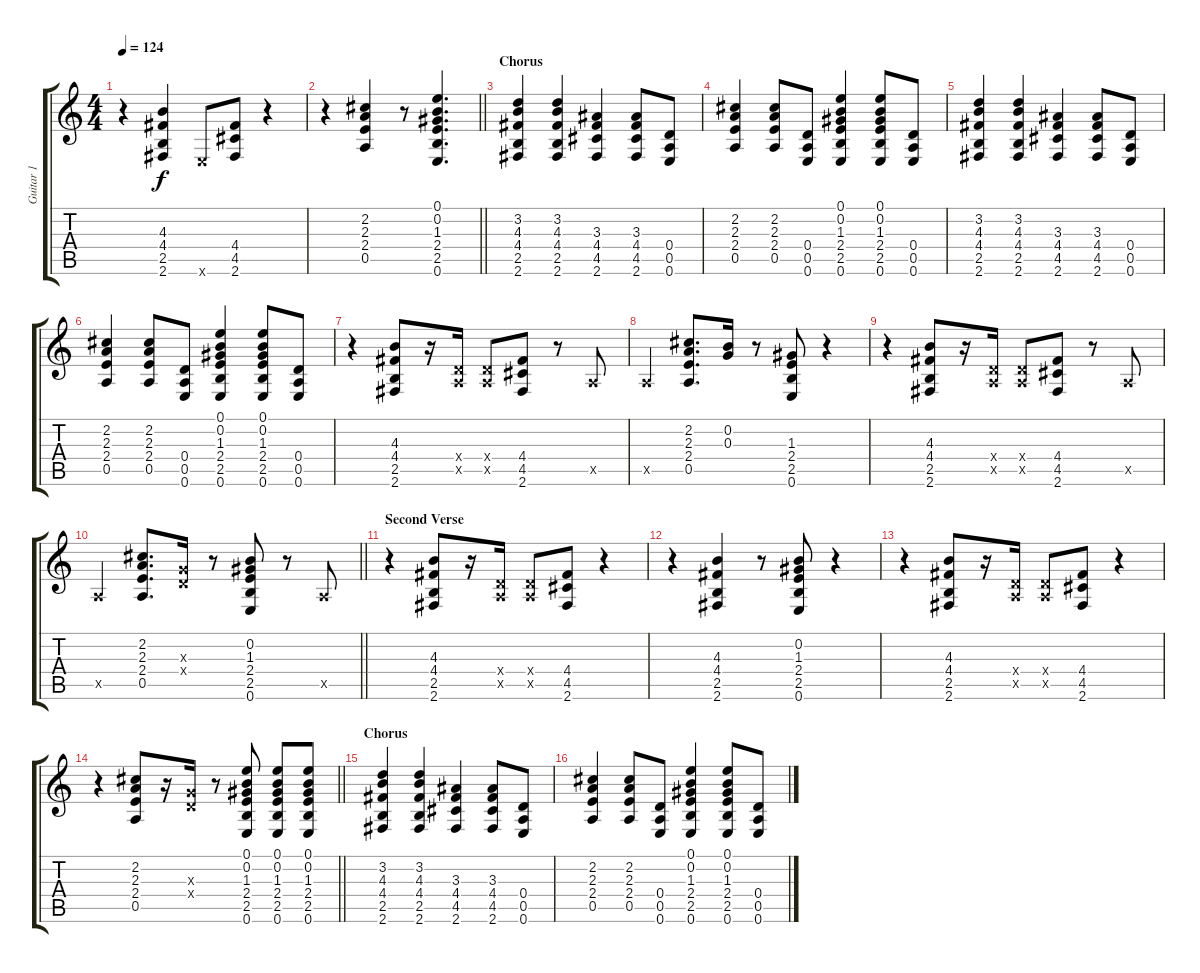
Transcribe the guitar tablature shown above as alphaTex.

\track ("Guitar 1" "Guitar 1") {instrument distortionguitar}
\staff {score tabs}
\tuning (E4 B3 G3 D3 A2 E2) {hide}
\ts (4 4)
\tempo 124
\clef g2
\ks c
r.4{dy f} (4.3 4.4 2.5 2.6).4 0.6{x}.8 (4.4 4.5 2.6).8 r.4 |
\barLineRight lightlight
r.4 (2.2 2.3 2.4 0.5).4 r.8 (0.1 0.2 1.3 2.4 2.5 0.6).4{d} |
\section ("" "Chorus")
(3.2 4.3 4.4 2.5 2.6).4 (3.2 4.3 4.4 2.5 2.6).4 (3.3 4.4 4.5 2.6).4 (3.3 4.4 4.5 2.6).8 (0.4 0.5 0.6).8 |
(2.2 2.3 2.4 0.5).4 (2.2 2.3 2.4 0.5).8 (0.4 0.5 0.6).8 (0.1 0.2 1.3 2.4 2.5 0.6).4 (0.1 0.2 1.3 2.4 2.5 0.6).8 (0.4 0.5 0.6).8 |
(3.2 4.3 4.4 2.5 2.6).4 (3.2 4.3 4.4 2.5 2.6).4 (3.3 4.4 4.5 2.6).4 (3.3 4.4 4.5 2.6).8 (0.4 0.5 0.6).8 |
(2.2 2.3 2.4 0.5).4 (2.2 2.3 2.4 0.5).8 (0.4 0.5 0.6).8 (0.1 0.2 1.3 2.4 2.5 0.6).4 (0.1 0.2 1.3 2.4 2.5 0.6).8 (0.4 0.5 0.6).8 |
r.4 (4.3 4.4 2.5 2.6).8 r.16 (0.4{x} 0.5{x}).16 (0.4{x} 0.5{x}).8 (4.4 4.5 2.6).8 r.8 0.5{x}.8 |
0.5{x}.4 (2.2 2.3 2.4 0.5).8{d} (0.2 0.3).16 r.8 (1.3 2.4 2.5 0.6).8 r.4 |
r.4 (4.3 4.4 2.5 2.6).8 r.16 (0.4{x} 0.5{x}).16 (0.4{x} 0.5{x}).8 (4.4 4.5 2.6).8 r.8 0.5{x}.8 |
\barLineRight lightlight
0.5{x}.4 (2.2 2.3 2.4 0.5).8{d} (0.3{x} 0.4{x}).16 r.8 (0.2 1.3 2.4 2.5 0.6).8 r.8 0.5{x}.8 |
\section ("" "Second Verse")
r.4 (4.3 4.4 2.5 2.6).8 r.16 (0.4{x} 0.5{x}).16 (0.4{x} 0.5{x}).8 (4.4 4.5 2.6).8 r.4 |
r.4 (4.3 4.4 2.5 2.6).4 r.8 (0.2 1.3 2.4 2.5 0.6).8 r.4 |
r.4 (4.3 4.4 2.5 2.6).8 r.16 (0.4{x} 0.5{x}).16 (0.4{x} 0.5{x}).8 (4.4 4.5 2.6).8 r.4 |
\barLineRight lightlight
r.4 (2.2 2.3 2.4 0.5).8 r.16 (0.3{x} 0.4{x}).16 r.8 (0.1 0.2 1.3 2.4 2.5 0.6).8 (0.1 0.2 1.3 2.4 2.5 0.6).8 (0.1 0.2 1.3 2.4 2.5 0.6).8 |
\section ("" "Chorus")
(3.2 4.3 4.4 2.5 2.6).4 (3.2 4.3 4.4 2.5 2.6).4 (3.3 4.4 4.5 2.6).4 (3.3 4.4 4.5 2.6).8 (0.4 0.5 0.6).8 |
(2.2 2.3 2.4 0.5).4 (2.2 2.3 2.4 0.5).8 (0.4 0.5 0.6).8 (0.1 0.2 1.3 2.4 2.5 0.6).4 (0.1 0.2 1.3 2.4 2.5 0.6).8 (0.4 0.5 0.6).8
